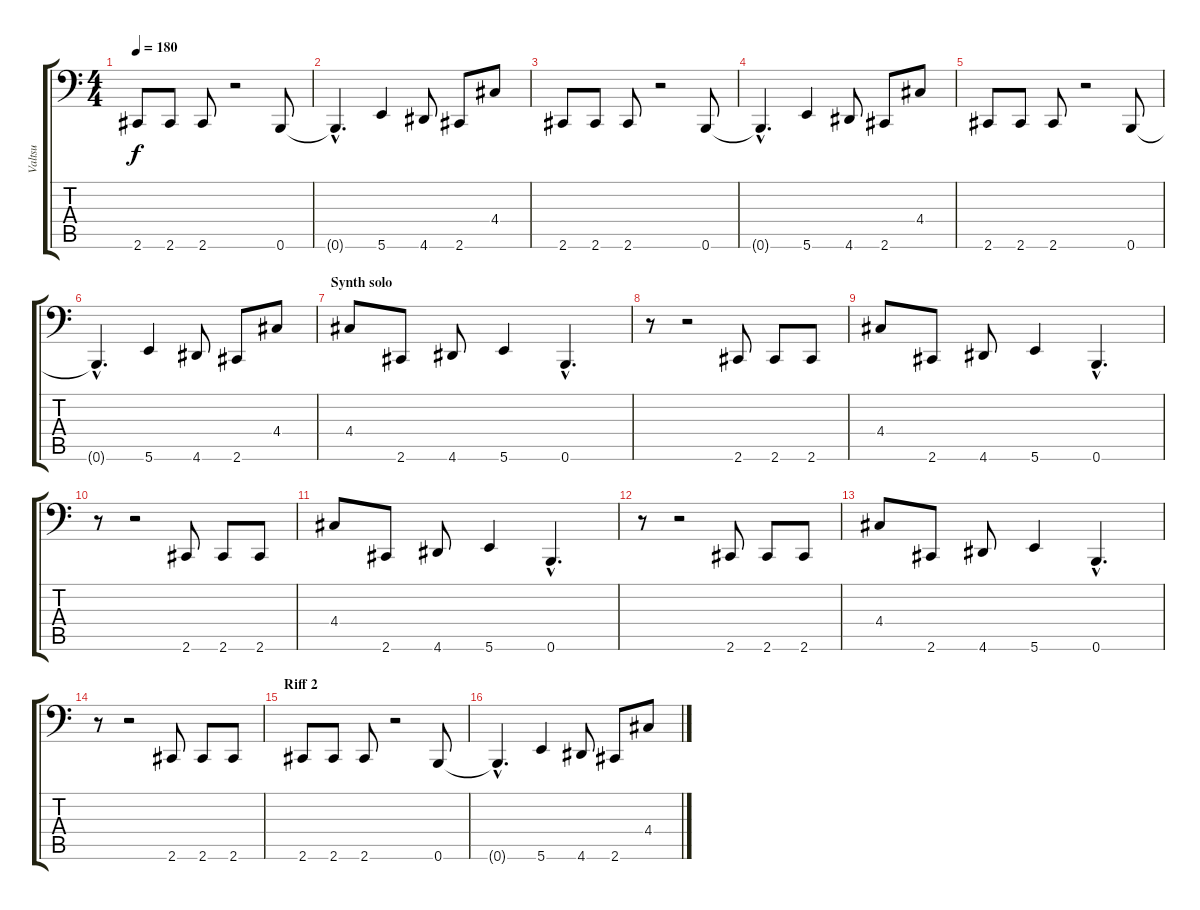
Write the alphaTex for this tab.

\track ("Valtsu" "Valtsu") {instrument electricbasspick}
\staff {score tabs}
\tuning (C3 G2 D2 A1 E1 B0) {hide}
\ts (4 4)
\tempo 180
\clef f4
\ks c
2.6.8{dy f} 2.6.8 2.6.8 r.2 0.6.8 |
0.6{hac t}.4{d} 5.6.4 4.6.8 2.6.8 4.4.8 |
2.6.8 2.6.8 2.6.8 r.2 0.6.8 |
0.6{hac t}.4{d} 5.6.4 4.6.8 2.6.8 4.4.8 |
2.6.8 2.6.8 2.6.8 r.2 0.6.8 |
0.6{hac t}.4{d} 5.6.4 4.6.8 2.6.8 4.4.8 |
\section ("" "Synth solo")
4.4.8 2.6.8 4.6.8 5.6.4 0.6{hac}.4{d} |
r.8 r.2 2.6.8 2.6.8 2.6.8 |
4.4.8 2.6.8 4.6.8 5.6.4 0.6{hac}.4{d} |
r.8 r.2 2.6.8 2.6.8 2.6.8 |
4.4.8 2.6.8 4.6.8 5.6.4 0.6{hac}.4{d} |
r.8 r.2 2.6.8 2.6.8 2.6.8 |
4.4.8 2.6.8 4.6.8 5.6.4 0.6{hac}.4{d} |
r.8 r.2 2.6.8 2.6.8 2.6.8 |
\section ("" "Riff 2")
2.6.8 2.6.8 2.6.8 r.2 0.6.8 |
0.6{hac t}.4{d} 5.6.4 4.6.8 2.6.8 4.4.8
